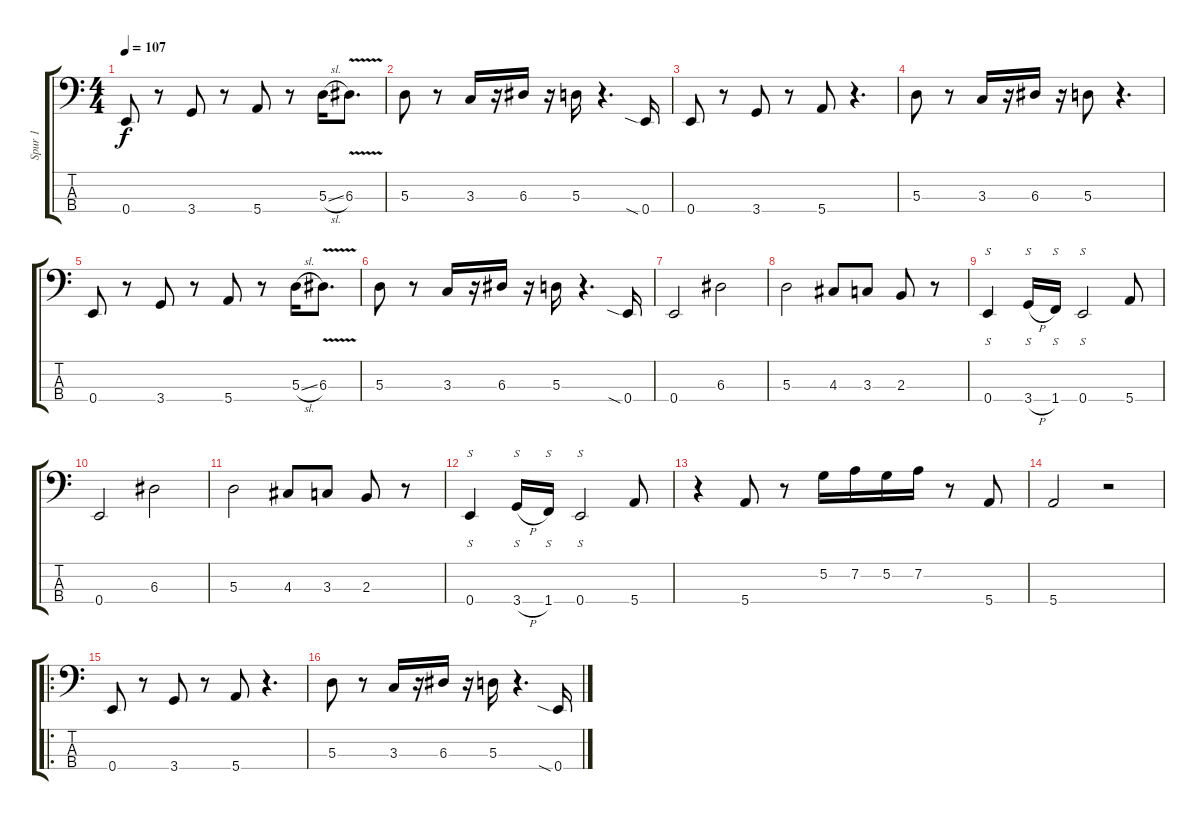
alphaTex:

\track ("Spur 1" "Spur 1") {instrument electricbassfinger}
\staff {score tabs}
\tuning (G2 D2 A1 E1) {hide}
\ts (4 4)
\tempo 107
\clef f4
\ks c
0.4.8{dy f} r.8 3.4.8 r.8 5.4.8 r.8 5.3{sl}.16 6.3{v}.8{d} |
5.3.8 r.8 3.3.16 r.16 6.3.16 r.16 5.3.16 r.4{d} 0.4{sia}.16 |
0.4.8 r.8 3.4.8 r.8 5.4.8 r.4{d} |
5.3.8 r.8 3.3.16 r.16 6.3.16 r.16 5.3.8 r.4{d} |
0.4.8 r.8 3.4.8 r.8 5.4.8 r.8 5.3{sl}.16 6.3{v}.8{d} |
5.3.8 r.8 3.3.16 r.16 6.3.16 r.16 5.3.16 r.4{d} 0.4{sia}.16 |
0.4.2 6.3.2 |
5.3.2 4.3.8 3.3.8 2.3.8 r.8 |
0.4.4{s} 3.4{h}.16{s} 1.4.16{s} 0.4.2{s} 5.4.8 |
0.4.2 6.3.2 |
5.3.2 4.3.8 3.3.8 2.3.8 r.8 |
0.4.4{s} 3.4{h}.16{s} 1.4.16{s} 0.4.2{s} 5.4.8 |
r.4 5.4.8 r.8 5.2.16 7.2.16 5.2.16 7.2.16 r.8 5.4.8 |
5.4.2 r.2 |
\ro
0.4.8 r.8 3.4.8 r.8 5.4.8 r.4{d} |
5.3.8 r.8 3.3.16 r.16 6.3.16 r.16 5.3.16 r.4{d} 0.4{sia}.16
